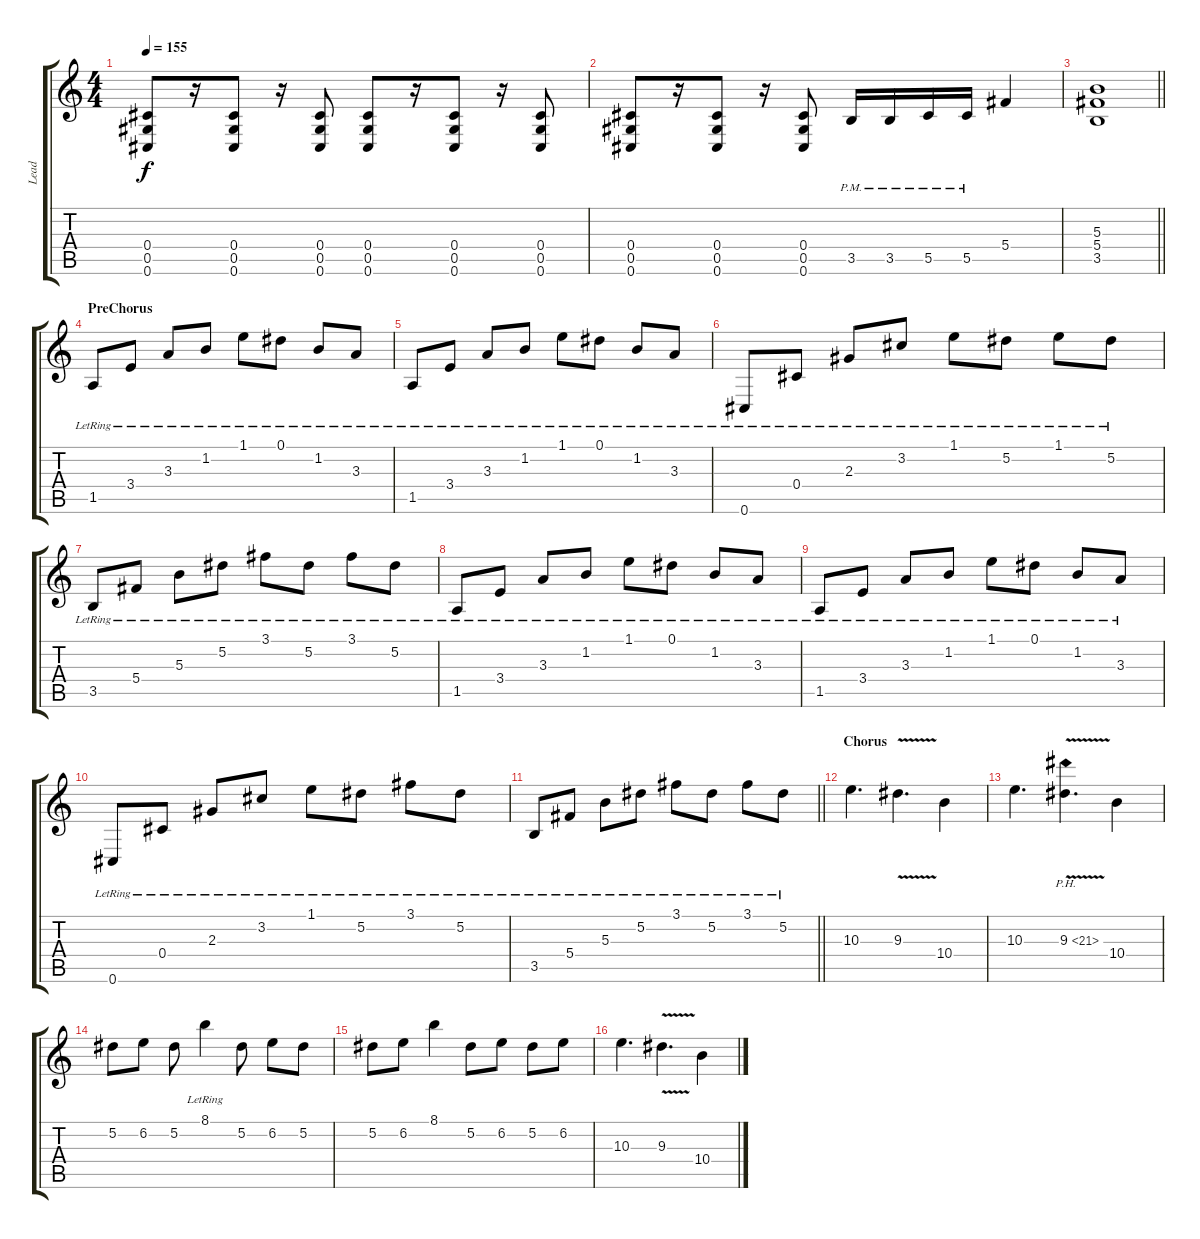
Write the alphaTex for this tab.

\track ("Lead" "Lead") {instrument distortionguitar}
\staff {score tabs}
\tuning (Eb4 Bb3 Gb3 Db3 Ab2 Db2) {hide}
\ts (4 4)
\tempo 155
\clef g2
\ks c
(0.4 0.5 0.6).8{dy f} r.16 (0.4 0.5 0.6).8 r.16 (0.4 0.5 0.6).8 (0.4 0.5 0.6).8 r.16 (0.4 0.5 0.6).8 r.16 (0.4 0.5 0.6).8 |
(0.4 0.5 0.6).8 r.16 (0.4 0.5 0.6).8 r.16 (0.4 0.5 0.6).8 3.5{pm}.16 3.5{pm}.16 5.5{pm}.16 5.5{pm}.16 5.4.4 |
\barLineRight lightlight
(5.3 5.4 3.5).1 |
\section ("" "PreChorus")
1.5{lr}.8{instrument electricguitarjazz} 3.4{lr}.8 3.3{lr}.8 1.2{lr}.8 1.1{lr}.8 0.1{lr}.8 1.2{lr}.8 3.3{lr}.8 |
1.5{lr}.8 3.4{lr}.8 3.3{lr}.8 1.2{lr}.8 1.1{lr}.8 0.1{lr}.8 1.2{lr}.8 3.3{lr}.8 |
0.6{lr}.8 0.4{lr}.8 2.3{lr}.8 3.2{lr}.8 1.1{lr}.8 5.2{lr}.8 1.1{lr}.8 5.2{lr}.8 |
3.5{lr}.8 5.4{lr}.8 5.3{lr}.8 5.2{lr}.8 3.1{lr}.8 5.2{lr}.8 3.1{lr}.8 5.2{lr}.8 |
1.5{lr}.8 3.4{lr}.8 3.3{lr}.8 1.2{lr}.8 1.1{lr}.8 0.1{lr}.8 1.2{lr}.8 3.3{lr}.8 |
1.5{lr}.8 3.4{lr}.8 3.3{lr}.8 1.2{lr}.8 1.1{lr}.8 0.1{lr}.8 1.2{lr}.8 3.3{lr}.8 |
0.6{lr}.8 0.4{lr}.8 2.3{lr}.8 3.2{lr}.8 1.1{lr}.8 5.2{lr}.8 3.1{lr}.8 5.2{lr}.8 |
\barLineRight lightlight
3.5{lr}.8 5.4{lr}.8 5.3{lr}.8 5.2{lr}.8 3.1{lr}.8 5.2{lr}.8 3.1{lr}.8 5.2{lr}.8 |
\section ("" "Chorus")
10.3.4{d instrument distortionguitar} 9.3{v}.4{d} 10.4.4 |
10.3.4{d} 9.3{ph 12 v}.4{d} 10.4.4 |
5.2.8 6.2.8 5.2.8 8.1{lr}.4 5.2.8 6.2.8 5.2.8 |
5.2.8 6.2.8 8.1.4 5.2.8 6.2.8 5.2.8 6.2.8 |
10.3.4{d} 9.3{v}.4{d} 10.4.4
